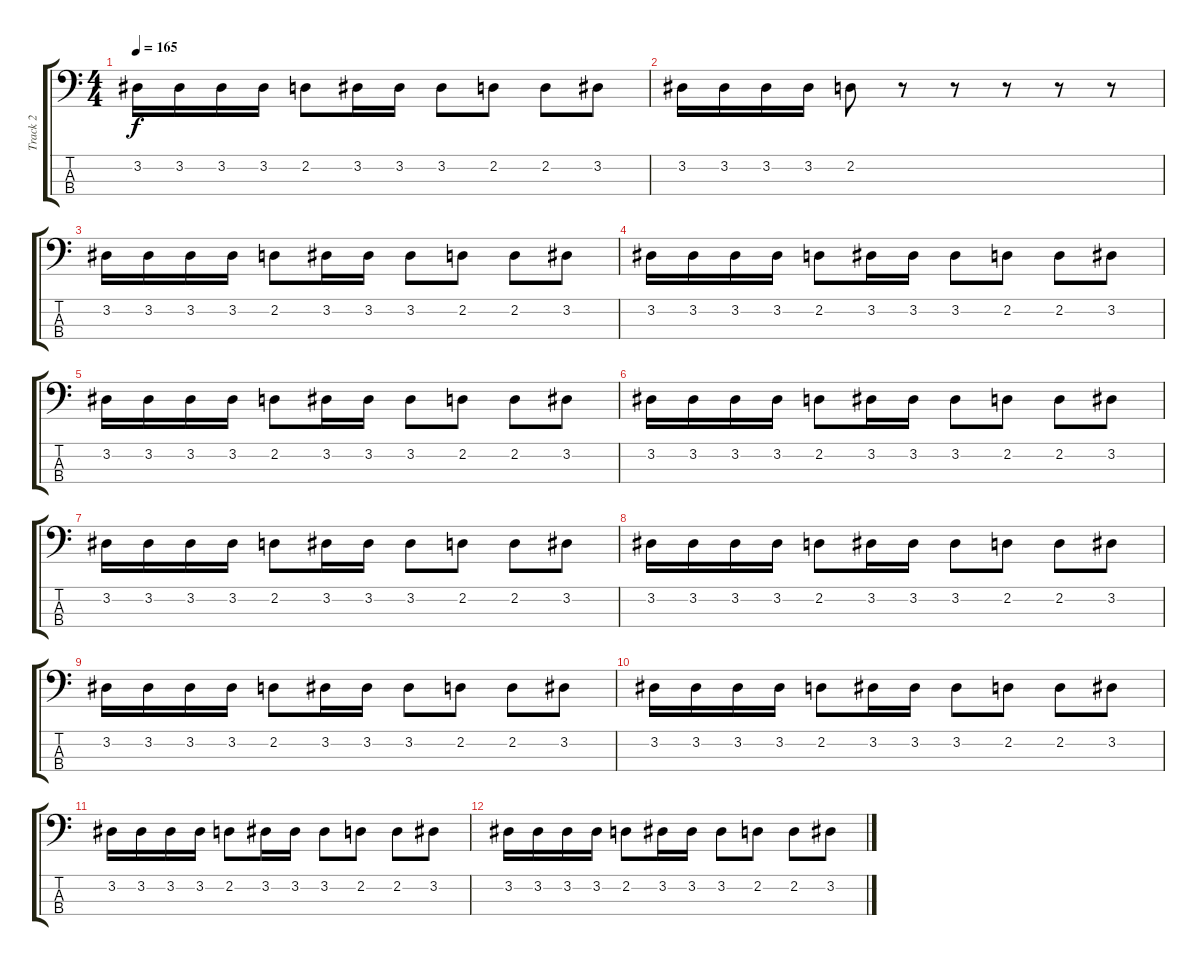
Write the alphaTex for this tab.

\track ("Track 2" "Track 2") {instrument electricbassfinger}
\staff {score tabs}
\tuning (F2 C2 G1 C1) {hide}
\ts (4 4)
\tempo 165
\clef f4
\ks c
3.2.16{dy f} 3.2.16 3.2.16 3.2.16 2.2.8 3.2.16 3.2.16 3.2.8 2.2.8 2.2.8 3.2.8 |
3.2.16 3.2.16 3.2.16 3.2.16 2.2.8 r.8 r.8 r.8 r.8 r.8 |
3.2.16 3.2.16 3.2.16 3.2.16 2.2.8 3.2.16 3.2.16 3.2.8 2.2.8 2.2.8 3.2.8 |
3.2.16 3.2.16 3.2.16 3.2.16 2.2.8 3.2.16 3.2.16 3.2.8 2.2.8 2.2.8 3.2.8 |
3.2.16 3.2.16 3.2.16 3.2.16 2.2.8 3.2.16 3.2.16 3.2.8 2.2.8 2.2.8 3.2.8 |
3.2.16 3.2.16 3.2.16 3.2.16 2.2.8 3.2.16 3.2.16 3.2.8 2.2.8 2.2.8 3.2.8 |
3.2.16 3.2.16 3.2.16 3.2.16 2.2.8 3.2.16 3.2.16 3.2.8 2.2.8 2.2.8 3.2.8 |
3.2.16 3.2.16 3.2.16 3.2.16 2.2.8 3.2.16 3.2.16 3.2.8 2.2.8 2.2.8 3.2.8 |
3.2.16 3.2.16 3.2.16 3.2.16 2.2.8 3.2.16 3.2.16 3.2.8 2.2.8 2.2.8 3.2.8 |
3.2.16 3.2.16 3.2.16 3.2.16 2.2.8 3.2.16 3.2.16 3.2.8 2.2.8 2.2.8 3.2.8 |
3.2.16 3.2.16 3.2.16 3.2.16 2.2.8 3.2.16 3.2.16 3.2.8 2.2.8 2.2.8 3.2.8 |
3.2.16 3.2.16 3.2.16 3.2.16 2.2.8 3.2.16 3.2.16 3.2.8 2.2.8 2.2.8 3.2.8
